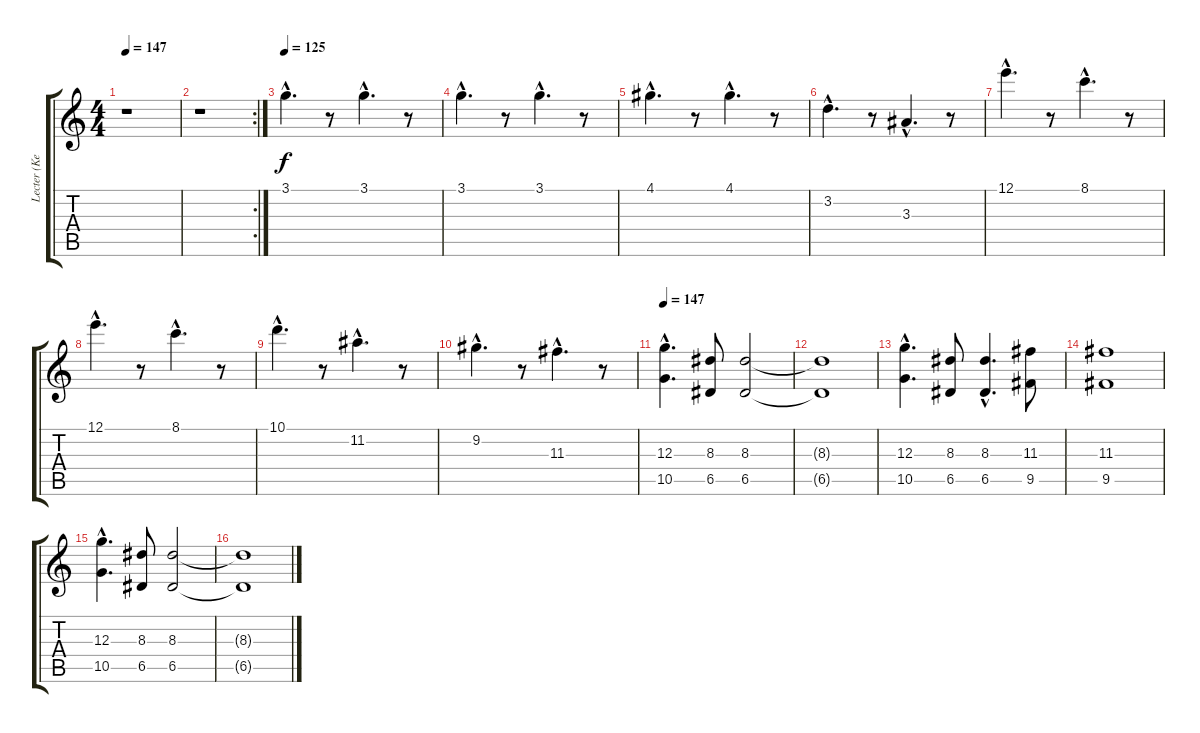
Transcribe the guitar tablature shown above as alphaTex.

\track ("Lecter (KeybRight)" "Lecter (Ke") {instrument stringensemble1}
\staff {score tabs}
\tuning (E5 B4 G4 D4 A3 E3) {hide}
\ts (4 4)
\tempo 147
\clef g2
\ks c
r.1{dy f} |
\rc 2
r.1 |
\tempo 125
3.1{hac}.4{d} r.8 3.1{hac}.4{d} r.8 |
3.1{hac}.4{d} r.8 3.1{hac}.4{d} r.8 |
4.1{hac}.4{d} r.8 4.1{hac}.4{d} r.8 |
3.2{hac}.4{d} r.8 3.3{hac}.4{d} r.8 |
12.1{hac}.4{d} r.8 8.1{hac}.4{d} r.8 |
12.1{hac}.4{d} r.8 8.1{hac}.4{d} r.8 |
10.1{hac}.4{d} r.8 11.2{hac}.4{d} r.8 |
9.2{hac}.4{d} r.8 11.3{hac}.4{d} r.8 |
\tempo 147
(12.3{hac} 10.5{hac}).4{d} (8.3 6.5).8 (8.3 6.5).2 |
(8.3{t} 6.5{t}).1 |
(12.3{hac} 10.5{hac}).4{d} (8.3 6.5).8 (8.3{hac} 6.5{hac}).4{d} (11.3 9.5).8 |
(11.3 9.5).1 |
(12.3{hac} 10.5{hac}).4{d} (8.3 6.5).8 (8.3 6.5).2 |
(8.3{t} 6.5{t}).1
